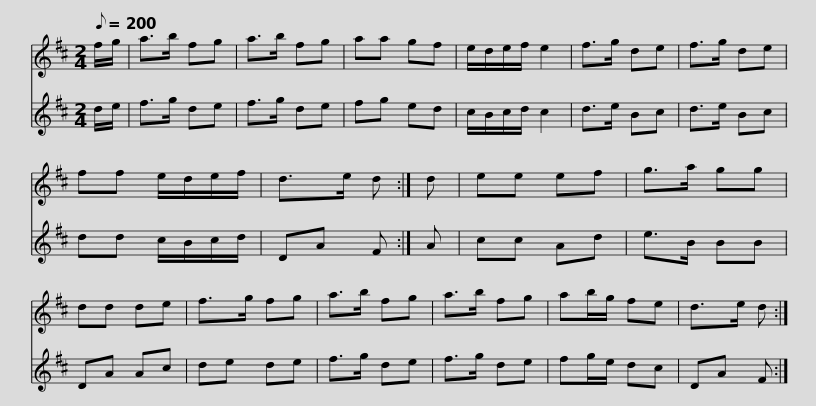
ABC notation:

X:1
%%score 1 2
L:1/8
Q:1/8=200
M:2/4
I:linebreak $
K:D
V:1 treble
V:2 treble
V:1
 f/g/ | a>b fg | a>b fg | aa gf | e/d/e/f/ e2 | %5
 f>g de | f>g de | ff e/d/e/f/ | d>e d :| d |$ %10
 ee ef | g>a gg | dd de | f>g fg | a>b fg | %15
 a>b fg | ab/g/ fe | d>e d :| %18
V:2
 d/e/ | f>g de | f>g de | fg ed | c/B/c/d/ c2 | %5
 d>e Bc | d>e Bc | dd c/B/c/d/ | DA F :| A |$ %10
 cc Ad | e>B BB | DA Ac | de de | f>g de | %15
 f>g de | fg/e/ dc | DA F :| %18
